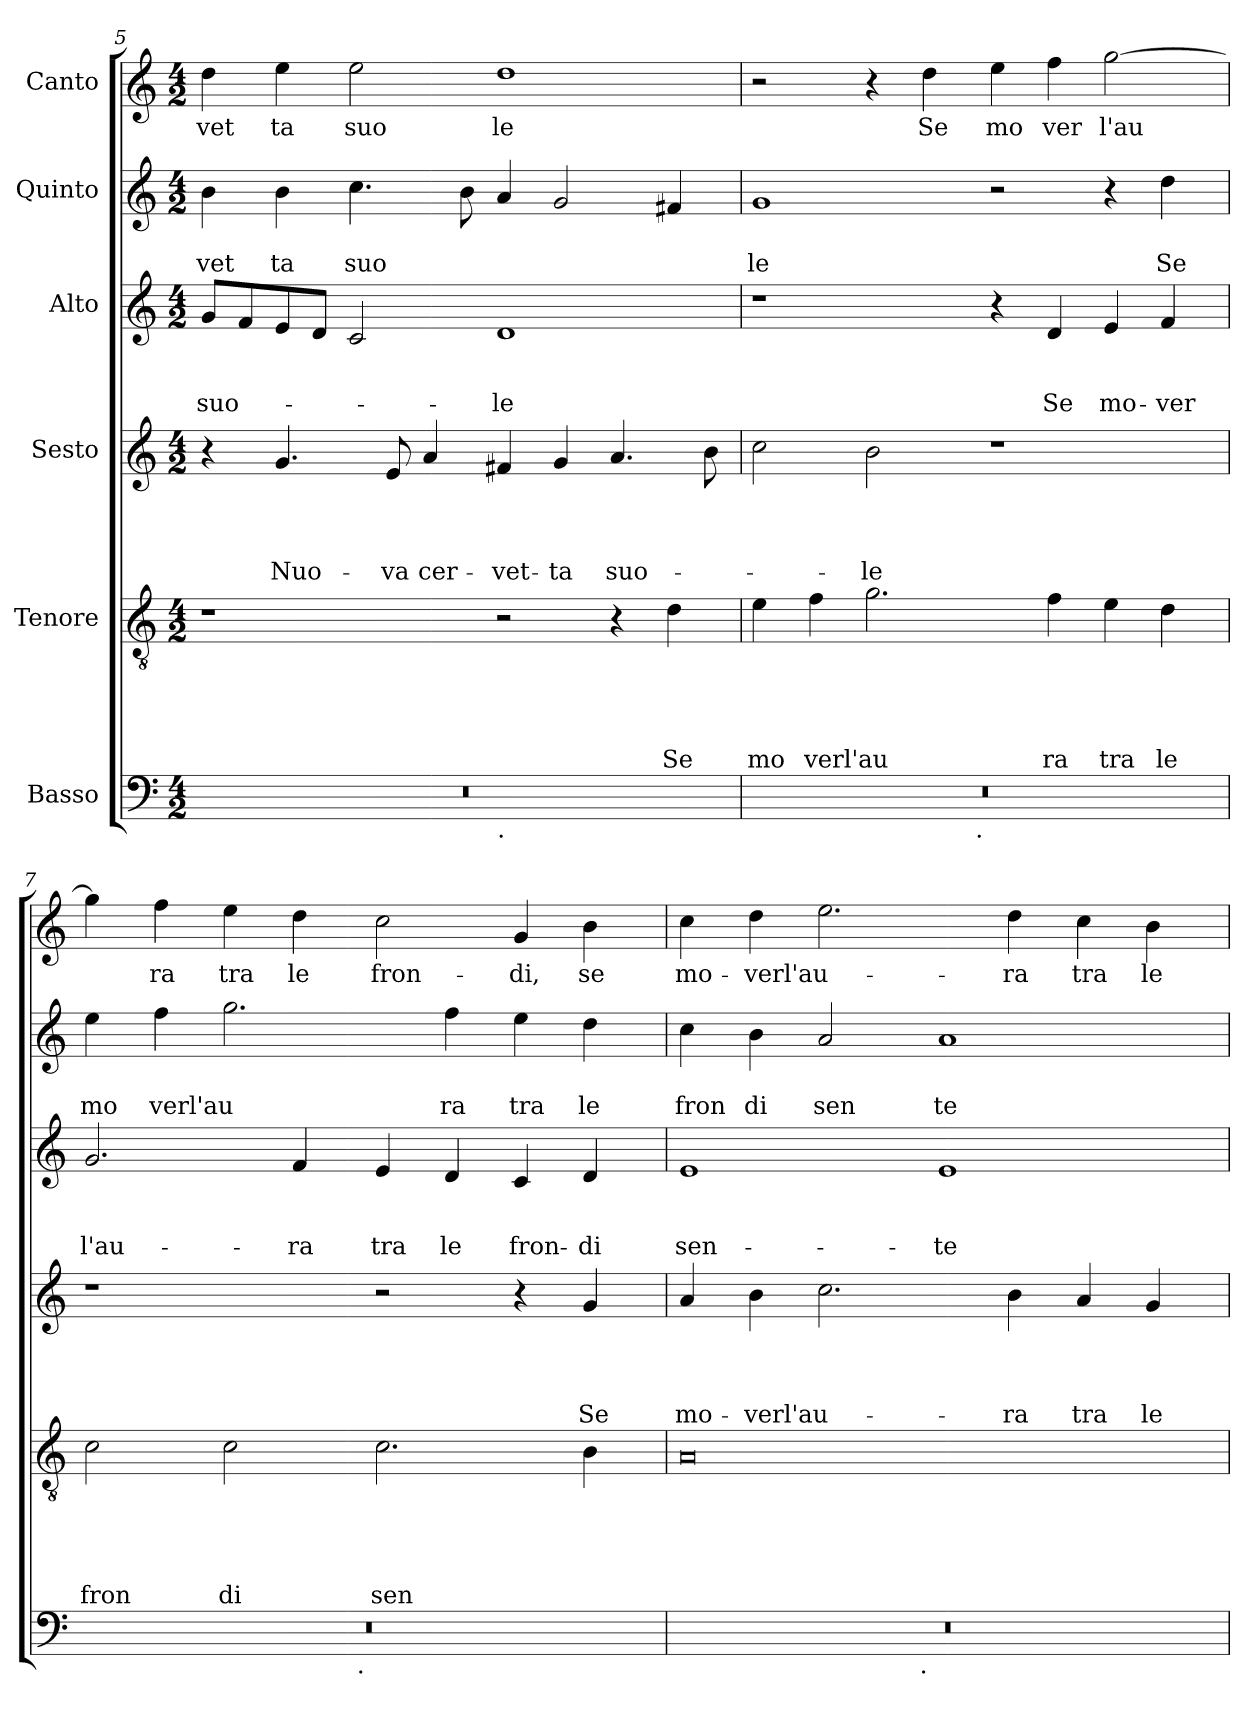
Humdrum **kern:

**kern	**kern	**text	**text	**text	**text	**text	**kern	**text	**text	**text	**text	**kern	**text	**text	**text	**kern	**text	**text	**kern	**text
*part6	*part5	*part5	*part5	*part5	*part5	*part5	*part4	*part4	*part4	*part4	*part4	*part3	*part3	*part3	*part3	*part2	*part2	*part2	*part1	*part1
*staff6	*staff5	*staff5	*staff5	*staff5	*staff5	*staff5	*staff4	*staff4	*staff4	*staff4	*staff4	*staff3	*staff3	*staff3	*staff3	*staff2	*staff2	*staff2	*staff1	*staff1
*I"Basso	*I"Tenore	*	*	*	*	*	*I"Sesto	*	*	*	*	*I"Alto	*	*	*	*I"Quinto	*	*	*I"Canto	*
*clefF4	*clefGv2	*	*	*	*	*	*clefG2	*	*	*	*	*clefG2	*	*	*	*clefG2	*	*	*clefG2	*
*k[]	*k[]	*	*	*	*	*	*k[]	*	*	*	*	*k[]	*	*	*	*k[]	*	*	*k[]	*
*C:	*C:	*	*	*	*	*	*C:	*	*	*	*	*C:	*	*	*	*C:	*	*	*C:	*
*M4/2	*M4/2	*	*	*	*	*	*M4/2	*	*	*	*	*M4/2	*	*	*	*M4/2	*	*	*M4/2	*
=5	=5	=5	=5	=5	=5	=5	=5	=5	=5	=5	=5	=5	=5	=5	=5	=5	=5	=5	=5	=5
!	!	!	!	!	!	!	!	!	!	!	!	!	!	!	!LO:LY:b	!	!	!LO:LY:b	!	!LO:LY:b
*^	*	*	*	*	*	*	*	*	*	*	*	*	*	*	*	*	*	*	*	*
0r	1ryy	1r	.	.	.	.	.	4r	.	.	.	.	8g/L	.	.	suo-	4b\	.	vet	4dd>\	vet
.	.	.	.	.	.	.	.	.	.	.	.	.	8f/	.	.	.	.	.	.	.	.
!	!	!	!	!	!	!	!	!	!	!	!	!LO:LY:b	!	!	!	!	!	!	!LO:LY:b	!	!LO:LY:b
.	.	.	.	.	.	.	.	4.g/	.	.	.	Nuo-	8e/	.	.	.	4b\	.	ta	4ee\	ta
.	.	.	.	.	.	.	.	.	.	.	.	.	8d/J	.	.	.	.	.	.	.	.
!	!	!	!	!	!	!	!	!	!	!	!	!	!	!	!	!	!	!	!LO:LY:b	!	!LO:LY:b
.	.	.	.	.	.	.	.	.	.	.	.	.	2c/	.	.	.	4.cc\	.	suo	2ee\	suo
!	!	!	!	!	!	!	!	!	!	!	!	!LO:LY:b	!	!	!	!	!	!	!	!	!
.	.	.	.	.	.	.	.	8e/	.	.	.	-va	.	.	.	.	.	.	.	.	.
!	!	!	!	!	!	!	!	!	!	!	!	!LO:LY:b	!	!	!	!	!	!	!	!	!
.	.	.	.	.	.	.	.	4a/	.	.	.	cer-	.	.	.	.	.	.	.	.	.
.	.	.	.	.	.	.	.	.	.	.	.	.	.	.	.	.	8b\	.	.	.	.
!	!LO:TX:b:t=.	!	!	!	!	!	!	!	!	!	!	!	!	!	!	!	!	!	!	!	!
!	!	!	!	!	!	!	!	!	!	!	!	!LO:LY:b	!	!	!	!LO:LY:b	!	!	!	!	!LO:LY:b
.	1ryy	2r	.	.	.	.	.	4f#X/	.	.	.	-vet-	1d	.	.	-le	4a/	.	.	1dd	le
!	!	!	!	!	!	!	!	!	!	!	!	!LO:LY:b	!	!	!	!	!	!	!	!	!
.	.	.	.	.	.	.	.	4g/	.	.	.	-ta	.	.	.	.	2g/	.	.	.	.
!	!	!	!	!	!	!	!	!	!	!	!	!LO:LY:b	!	!	!	!	!	!	!	!	!
.	.	4r	.	.	.	.	.	4.a/	.	.	.	suo-	.	.	.	.	.	.	.	.	.
!	!	!	!	!	!	!	!LO:LY:b	!	!	!	!	!	!	!	!	!	!	!	!	!	!
.	.	4d\	.	.	.	.	Se	.	.	.	.	.	.	.	.	.	4f#X/	.	.	.	.
.	.	.	.	.	.	.	.	8b\	.	.	.	.	.	.	.	.	.	.	.	.	.
=6	=6	=6	=6	=6	=6	=6	=6	=6	=6	=6	=6	=6	=6	=6	=6	=6	=6	=6	=6	=6	=6
!	!	!	!	!	!	!	!LO:LY:b	!	!	!	!	!	!	!	!	!	!	!	!LO:LY:b	!	!
0r	2ryy	4e\	.	.	.	.	mo	2cc\	.	.	.	.	1r	.	.	.	1g	.	le	2r	.
!	!	!	!	!	!	!	!LO:LY:b	!	!	!	!	!	!	!	!	!	!	!	!	!	!
.	.	4f\	.	.	.	.	verl'au	.	.	.	.	.	.	.	.	.	.	.	.	.	.
!	!	!	!	!	!	!	!	!	!	!	!	!LO:LY:b	!	!	!	!	!	!	!	!	!
.	4...ryy	2.g\	.	.	.	.	.	2b\	.	.	.	-le	.	.	.	.	.	.	.	4r	.
!	!	!	!	!	!	!	!	!	!	!	!	!	!	!	!	!	!	!	!	!	!LO:LY:b
.	.	.	.	.	.	.	.	.	.	.	.	.	.	.	.	.	.	.	.	4dd\	Se
!	!LO:TX:b:t=.	!	!	!	!	!	!	!	!	!	!	!	!	!	!	!	!	!	!	!	!
.	1ryy	.	.	.	.	.	.	.	.	.	.	.	.	.	.	.	.	.	.	.	.
!	!	!	!	!	!	!	!	!	!	!	!	!	!	!	!	!	!	!	!	!	!LO:LY:b
.	.	.	.	.	.	.	.	1r	.	.	.	.	4r	.	.	.	2r	.	.	4ee\	mo
!	!	!	!	!	!	!	!LO:LY:b	!	!	!	!	!	!	!	!	!LO:LY:b	!	!	!	!	!LO:LY:b
.	.	4f\	.	.	.	.	ra	.	.	.	.	.	4d/	.	.	Se	.	.	.	4ff\	ver
!	!	!	!	!	!	!	!LO:LY:b	!	!	!	!	!	!	!	!	!LO:LY:b	!	!	!	!	!LO:LY:b
.	.	4e\	.	.	.	.	tra	.	.	.	.	.	4e/	.	.	mo-	4r	.	.	[>2gg\	l'au
!	!	!	!	!	!	!	!LO:LY:b	!	!	!	!	!	!	!	!	!LO:LY:b	!	!	!LO:LY:b	!	!
.	.	4d\	.	.	.	.	le	.	.	.	.	.	4f/	.	.	-ver	4dd\	.	Se	.	.
.	32ryy	.	.	.	.	.	.	.	.	.	.	.	.	.	.	.	.	.	.	.	.
!!LO:LB:g=z
=7	=7	=7	=7	=7	=7	=7	=7	=7	=7	=7	=7	=7	=7	=7	=7	=7	=7	=7	=7	=7	=7
!	!	!	!	!	!	!	!LO:LY:b	!	!	!	!	!	!	!	!	!LO:LY:b	!	!	!LO:LY:b	!	!
0r	2ryy	2c\	.	.	.	.	fron	1r	.	.	.	.	2.g/	.	.	l'au-	4ee\	.	mo	4gg\]	.
!	!	!	!	!	!	!	!	!	!	!	!	!	!	!	!	!	!	!	!LO:LY:b	!	!LO:LY:b
.	.	.	.	.	.	.	.	.	.	.	.	.	.	.	.	.	4ff\	.	verl'au	4ff\	ra
!	!	!	!	!	!	!	!LO:LY:b	!	!	!	!	!	!	!	!	!	!	!	!	!	!LO:LY:b
.	4...ryy	2c\	.	.	.	.	di	.	.	.	.	.	.	.	.	.	2.gg\	.	.	4ee\	tra
!	!	!	!	!	!	!	!	!	!	!	!	!	!	!	!	!LO:LY:b	!	!	!	!	!LO:LY:b
.	.	.	.	.	.	.	.	.	.	.	.	.	4f/	.	.	-ra	.	.	.	4dd\	le
!	!LO:TX:b:t=.	!	!	!	!	!	!	!	!	!	!	!	!	!	!	!	!	!	!	!	!
.	1ryy	.	.	.	.	.	.	.	.	.	.	.	.	.	.	.	.	.	.	.	.
!	!	!	!	!	!	!	!LO:LY:b	!	!	!	!	!	!	!	!	!LO:LY:b	!	!	!	!	!LO:LY:b
.	.	2.c\	.	.	.	.	sen	2r	.	.	.	.	4e/	.	.	tra	.	.	.	2cc\	fron-
!	!	!	!	!	!	!	!	!	!	!	!	!	!	!	!	!LO:LY:b	!	!	!LO:LY:b	!	!
.	.	.	.	.	.	.	.	.	.	.	.	.	4d/	.	.	le	4ff\	.	ra	.	.
!	!	!	!	!	!	!	!	!	!	!	!	!	!	!	!	!LO:LY:b	!	!	!LO:LY:b	!	!LO:LY:b
.	.	.	.	.	.	.	.	4r	.	.	.	.	4c/	.	.	fron-	4ee\	.	tra	4g/	-di,
!	!	!	!	!	!	!	!	!	!	!	!	!LO:LY:b	!	!	!	!LO:LY:b	!	!	!LO:LY:b	!	!LO:LY:b
.	.	4B\	.	.	.	.	.	4g/	.	.	.	Se	4d/	.	.	-di	4dd\	.	le	4b\	se
.	32ryy	.	.	.	.	.	.	.	.	.	.	.	.	.	.	.	.	.	.	.	.
=8	=8	=8	=8	=8	=8	=8	=8	=8	=8	=8	=8	=8	=8	=8	=8	=8	=8	=8	=8	=8	=8
!	!	!	!	!	!	!	!	!	!	!	!	!LO:LY:b	!	!	!	!LO:LY:b	!	!	!LO:LY:b	!	!LO:LY:b
0r	2ryy	0A	.	.	.	.	.	4a/	.	.	.	mo-	1e	.	.	sen-	4cc\	.	fron	4cc\	mo-
!	!	!	!	!	!	!	!	!	!	!	!	!LO:LY:b	!	!	!	!	!	!	!LO:LY:b	!	!LO:LY:b
.	.	.	.	.	.	.	.	4b\	.	.	.	-verl'au-	.	.	.	.	4b\	.	di	4dd\	-verl'au-
!	!	!	!	!	!	!	!	!	!	!	!	!	!	!	!	!	!	!	!LO:LY:b	!	!
.	4...ryy	.	.	.	.	.	.	2.cc\	.	.	.	.	.	.	.	.	2a/	.	sen	2.ee\	.
!	!LO:TX:b:t=.	!	!	!	!	!	!	!	!	!	!	!	!	!	!	!	!	!	!	!	!
.	1ryy	.	.	.	.	.	.	.	.	.	.	.	.	.	.	.	.	.	.	.	.
!	!	!	!	!	!	!	!	!	!	!	!	!	!	!	!	!LO:LY:b	!	!	!LO:LY:b	!	!
.	.	.	.	.	.	.	.	.	.	.	.	.	1e	.	.	-te	1a	.	te	.	.
!	!	!	!	!	!	!	!	!	!	!	!	!LO:LY:b	!	!	!	!	!	!	!	!	!LO:LY:b
.	.	.	.	.	.	.	.	4b\	.	.	.	-ra	.	.	.	.	.	.	.	4dd\	-ra
!	!	!	!	!	!	!	!	!	!	!	!	!LO:LY:b	!	!	!	!	!	!	!	!	!LO:LY:b
.	.	.	.	.	.	.	.	4a/	.	.	.	tra	.	.	.	.	.	.	.	4cc\	tra
!	!	!	!	!	!	!	!	!	!	!	!	!LO:LY:b	!	!	!	!	!	!	!	!	!LO:LY:b
.	.	.	.	.	.	.	.	4g/	.	.	.	le	.	.	.	.	.	.	.	4b\	le
.	32ryy	.	.	.	.	.	.	.	.	.	.	.	.	.	.	.	.	.	.	.	.
*v	*v	*	*	*	*	*	*	*	*	*	*	*	*	*	*	*	*	*	*	*	*
=	=	=	=	=	=	=	=	=	=	=	=	=	=	=	=	=	=	=	=	=
*-	*-	*-	*-	*-	*-	*-	*-	*-	*-	*-	*-	*-	*-	*-	*-	*-	*-	*-	*-	*-
